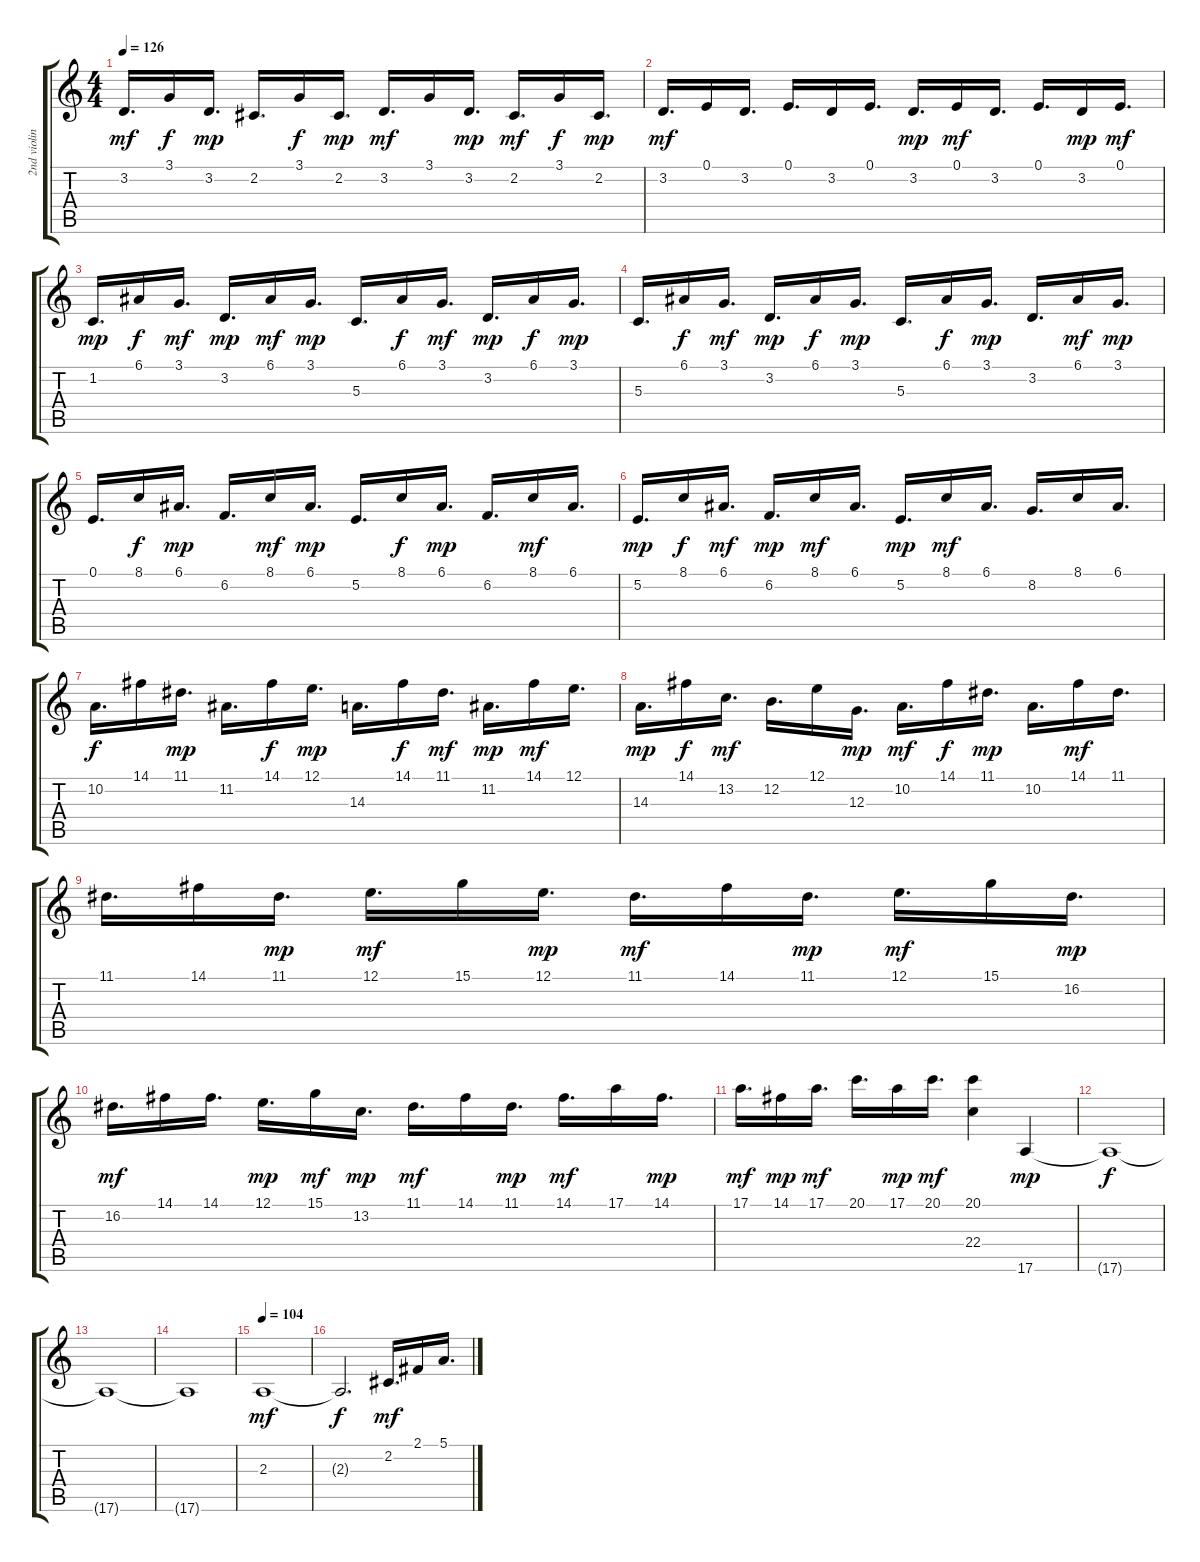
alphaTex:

\track ("2nd violin" "2nd violin") {instrument stringensemble1}
\staff {score tabs}
\tuning (E4 B3 G3 D3 A2 E2) {hide}
\ts (4 4)
\tempo 126
\clef g2
\ks c
3.2.16{d dy mf} 3.1.16{dy f} 3.2.16{d dy mp} 2.2.16{d} 3.1.16{dy f} 2.2.16{d dy mp} 3.2.16{d dy mf} 3.1.16 3.2.16{d dy mp} 2.2.16{d dy mf} 3.1.16{dy f} 2.2.16{d dy mp} |
3.2.16{d dy mf} 0.1.16 3.2.16{d} 0.1.16{d} 3.2.16 0.1.16{d} 3.2.16{d dy mp} 0.1.16{dy mf} 3.2.16{d} 0.1.16{d} 3.2.16{dy mp} 0.1.16{d dy mf} |
1.2.16{d dy mp} 6.1.16{dy f} 3.1.16{d dy mf} 3.2.16{d dy mp} 6.1.16{dy mf} 3.1.16{d dy mp} 5.3.16{d} 6.1.16{dy f} 3.1.16{d dy mf} 3.2.16{d dy mp} 6.1.16{dy f} 3.1.16{d dy mp} |
5.3.16{d} 6.1.16{dy f} 3.1.16{d dy mf} 3.2.16{d dy mp} 6.1.16{dy f} 3.1.16{d dy mp} 5.3.16{d} 6.1.16{dy f} 3.1.16{d dy mp} 3.2.16{d} 6.1.16{dy mf} 3.1.16{d dy mp} |
0.1.16{d} 8.1.16{dy f} 6.1.16{d dy mp} 6.2.16{d} 8.1.16{dy mf} 6.1.16{d dy mp} 5.2.16{d} 8.1.16{dy f} 6.1.16{d dy mp} 6.2.16{d} 8.1.16{dy mf} 6.1.16{d} |
5.2.16{d dy mp} 8.1.16{dy f} 6.1.16{d dy mf} 6.2.16{d dy mp} 8.1.16{dy mf} 6.1.16{d} 5.2.16{d dy mp} 8.1.16{dy mf} 6.1.16{d} 8.2.16{d} 8.1.16 6.1.16{d} |
10.2.16{d dy f} 14.1.16 11.1.16{d dy mp} 11.2.16{d} 14.1.16{dy f} 12.1.16{d dy mp} 14.3.16{d} 14.1.16{dy f} 11.1.16{d dy mf} 11.2.16{d dy mp} 14.1.16{dy mf} 12.1.16{d} |
14.3.16{d dy mp} 14.1.16{dy f} 13.2.16{d dy mf} 12.2.16{d} 12.1.16 12.3.16{d dy mp} 10.2.16{d dy mf} 14.1.16{dy f} 11.1.16{d dy mp} 10.2.16{d} 14.1.16{dy mf} 11.1.16{d} |
11.1.16{d} 14.1.16 11.1.16{d dy mp} 12.1.16{d dy mf} 15.1.16 12.1.16{d dy mp} 11.1.16{d dy mf} 14.1.16 11.1.16{d dy mp} 12.1.16{d dy mf} 15.1.16 16.2.16{d dy mp} |
16.2.16{d dy mf} 14.1.16 14.1.16{d} 12.1.16{d dy mp} 15.1.16{dy mf} 13.2.16{d dy mp} 11.1.16{d dy mf} 14.1.16 11.1.16{d dy mp} 14.1.16{d dy mf} 17.1.16 14.1.16{d dy mp} |
17.1.16{d dy mf} 14.1.16{dy mp} 17.1.16{d dy mf} 20.1.16{d} 17.1.16{dy mp} 20.1.16{d dy mf} (20.1 22.4).4 17.6.4{dy mp} |
17.6{t}.1{dy f} |
17.6{t}.1 |
17.6{t}.1 |
\tempo 104
2.3.1{dy mf} |
2.3{t}.2{d dy f} 2.2.16{d dy mf} 2.1.16 5.1.16{d}
